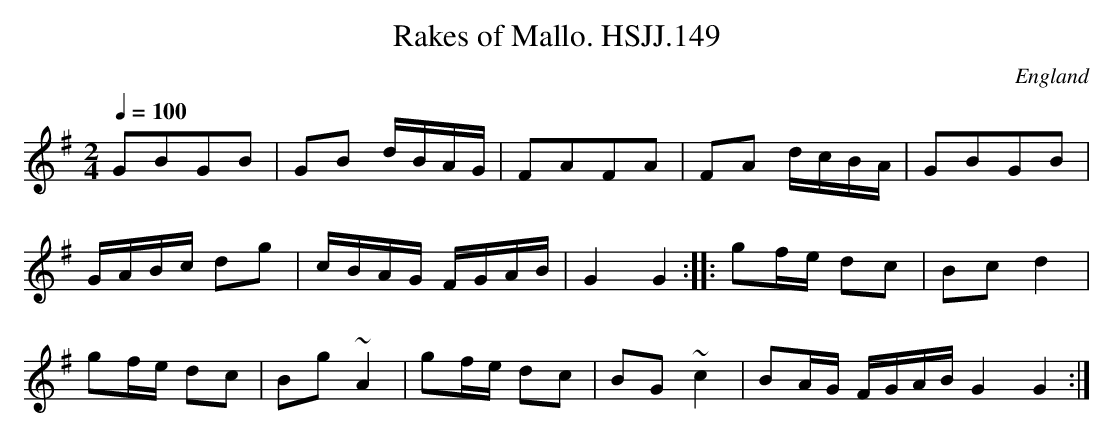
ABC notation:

X:1
T:Rakes of Mallo. HSJJ.149
M:2/4
L:1/8
Q:1/4=100
O:England
K:G
GBGB|GB d/B/A/G/|FAFA|FA d/c/B/A/|GBGB|
G/A/B/c/ dg|c/B/A/G/ F/G/A/B/|G2G2:|\
|:gf/e/ dc|Bcd2|
gf/e/ dc|Bg~A2|gf/e/ dc|BG~c2|BA/G/ F/G/A/B/ G2G2:|
